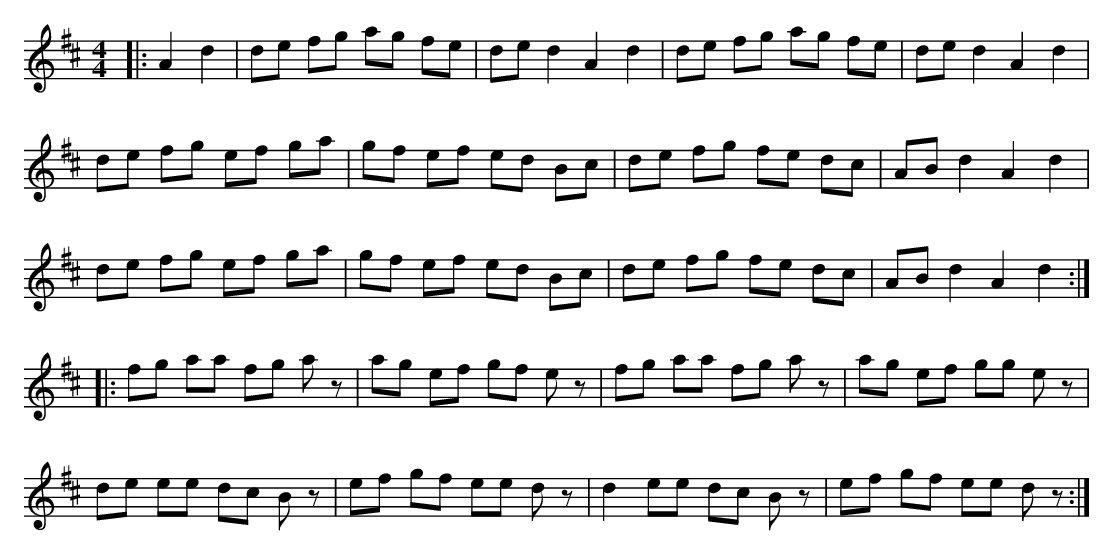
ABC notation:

X:1
M:4/4
K:D
|:A2 d2|de fg ag fe|de d2 A2 d2|de fg ag fe|de d2 A2 d2|
de fg ef ga|gf ef ed Bc|de fg fe dc|AB d2 A2 d2|
de fg ef ga|gf ef ed Bc|de fg fe dc|AB d2 A2 d2:|
|:fg aa fg az|ag ef gf ez|fg aa fg az|ag ef gg ez|
de ee dc Bz|ef gf ee dz|d2 ee dc Bz|ef gf ee dz:|
